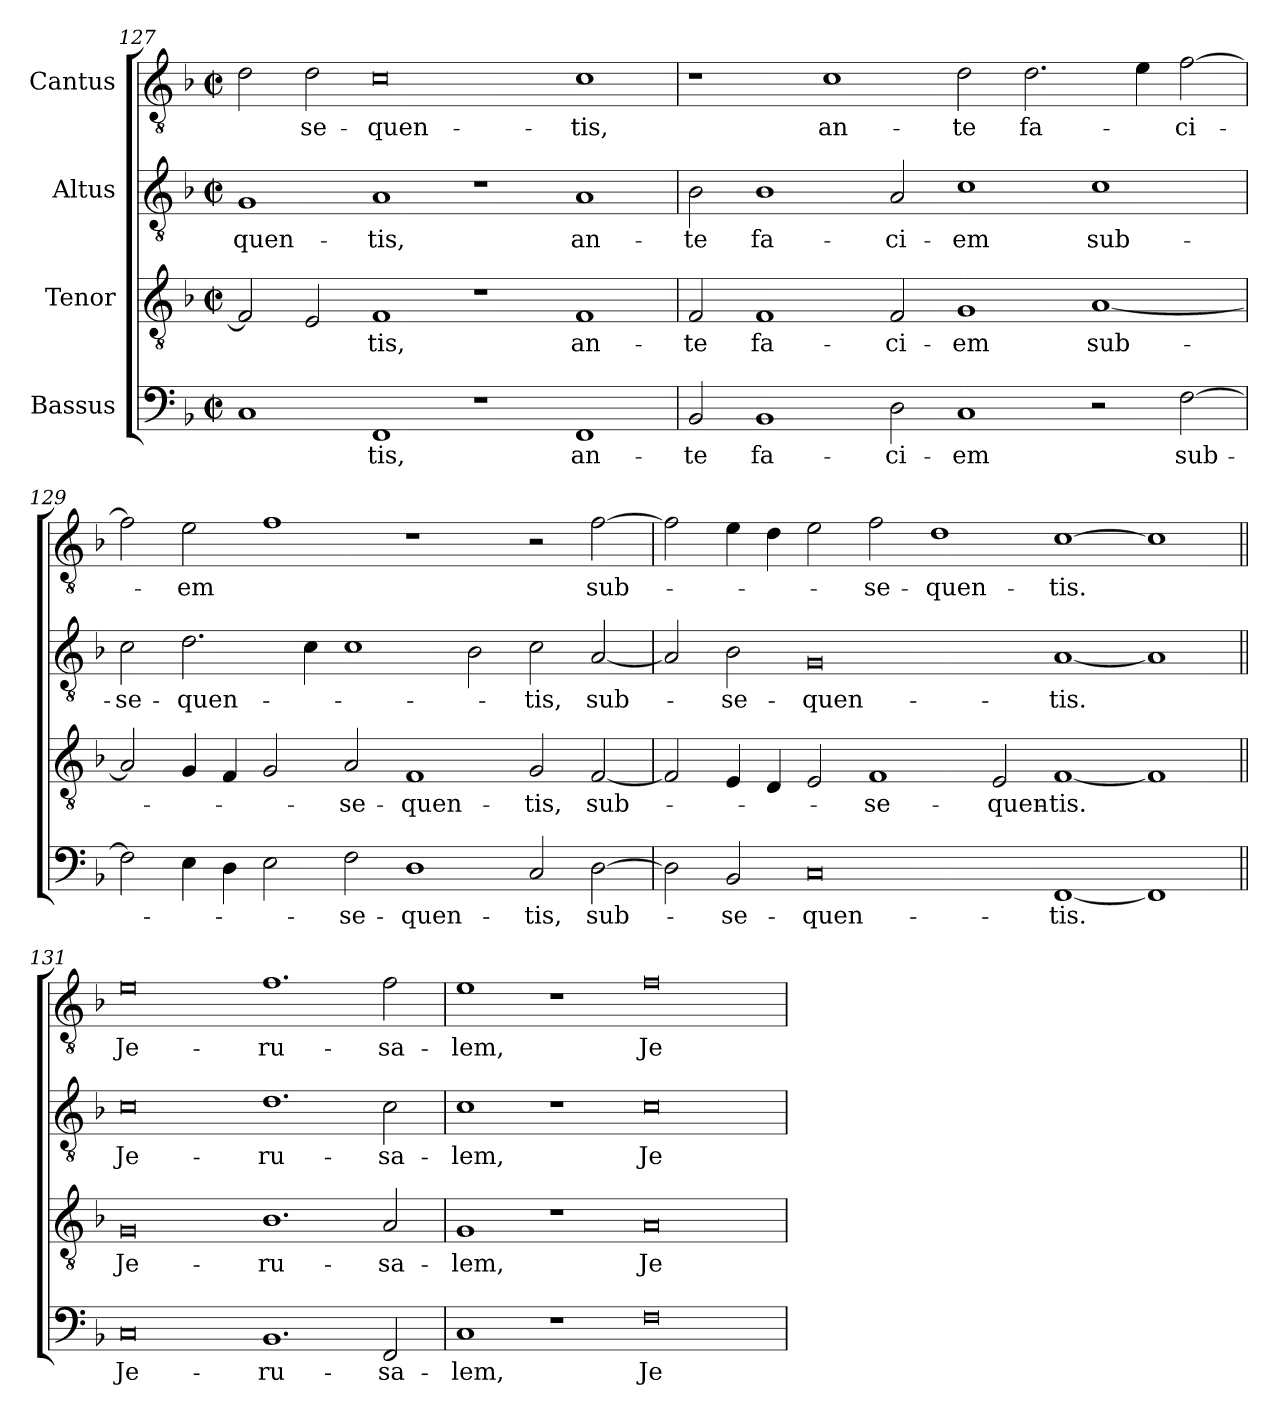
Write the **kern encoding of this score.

**kern	**text	**kern	**text	**kern	**text	**kern	**text
*part4	*part4	*part3	*part3	*part2	*part2	*part1	*part1
*staff4	*staff4	*staff3	*staff3	*staff2	*staff2	*staff1	*staff1
*I"Bassus	*	*I"Tenor	*	*I"Altus	*	*I"Cantus	*
*clefF4	*	*clefGv2	*	*clefGv2	*	*clefGv2	*
*k[b-]	*	*k[b-]	*	*k[b-]	*	*k[b-]	*
*F:	*	*F:	*	*F:	*	*F:	*
*M2/2	*	*M2/2	*	*M2/2	*	*M2/2	*
*met(c|)	*	*met(c|)	*	*met(c|)	*	*met(c|)	*
=127	=127	=127	=127	=127	=127	=127	=127
!	!	!	!	!	!LO:LY:b	!	!
1C	.	2F/]	.	1G	-quen-	2d\	.
!	!	!	!	!	!	!	!LO:LY:b
.	.	2E/	.	.	.	2d\	-se-
!	!LO:LY:b	!	!LO:LY:b	!	!LO:LY:b	!	!LO:LY:b
1FF	-tis,	1F	-tis,	1A	-tis,	0c	-quen-
1r	.	1r	.	1r	.	.	.
!	!LO:LY:b	!	!LO:LY:b	!	!LO:LY:b	!	!LO:LY:b
1FF	an-	1F	an-	1A	an-	1c	-tis,
!!LO:LB:g=z
=128	=128	=128	=128	=128	=128	=128	=128
!	!LO:LY:b	!	!LO:LY:b	!	!LO:LY:b	!	!
2BB-/	-te	2F/	-te	2B-\	-te	1r	.
!	!LO:LY:b	!	!LO:LY:b	!	!LO:LY:b	!	!
1BB-	fa-	1F	fa-	1B-	fa-	.	.
!	!	!	!	!	!	!	!LO:LY:b
.	.	.	.	.	.	1c	an-
!	!LO:LY:b	!	!LO:LY:b	!	!LO:LY:b	!	!
2D\	-ci-	2F/	-ci-	2A/	-ci-	.	.
!	!LO:LY:b	!	!LO:LY:b	!	!LO:LY:b	!	!LO:LY:b
1C	-em	1G	-em	1c	-em	2d\	-te
!	!	!	!	!	!	!	!LO:LY:b
.	.	.	.	.	.	2.d\	fa-
!	!	!	!LO:LY:b	!	!LO:LY:b	!	!
2r	.	[1A	sub-	1c	sub-	.	.
.	.	.	.	.	.	4e\	.
!	!LO:LY:b	!	!	!	!	!	!LO:LY:b
[2F\	sub-	.	.	.	.	[2f\	-ci-
=129	=129	=129	=129	=129	=129	=129	=129
!	!	!	!	!	!LO:LY:b	!	!
2F\]	.	2A/]	.	2c\	-se-	2f\]	.
!	!	!	!	!	!LO:LY:b	!	!LO:LY:b
4E\	.	4G/	.	2.d\	-quen-	2e\	-em
4D\	.	4F/	.	.	.	.	.
2E\	.	2G/	.	.	.	1f	.
.	.	.	.	4c\	.	.	.
!	!LO:LY:b	!	!LO:LY:b	!	!	!	!
2F\	-se-	2A/	-se-	1c	.	.	.
!	!LO:LY:b	!	!LO:LY:b	!	!	!	!
1D	-quen-	1F	-quen-	.	.	1r	.
.	.	.	.	2B-\	.	.	.
!	!LO:LY:b	!	!LO:LY:b	!	!LO:LY:b	!	!
2C/	-tis,	2G/	-tis,	2c\	-tis,	2r	.
!	!LO:LY:b	!	!LO:LY:b	!	!LO:LY:b	!	!LO:LY:b
[2D\	sub-	[2F/	sub-	[2A/	sub-	[2f\	sub-
=130	=130	=130	=130	=130	=130	=130	=130
2D\]	.	2F/]	.	2A/]	.	2f\]	.
!	!LO:LY:b	!	!	!	!LO:LY:b	!	!
2BB-/	-se-	4E/	.	2B-\	-se-	4e\	.
.	.	4D/	.	.	.	4d\	.
!	!LO:LY:b	!	!	!	!LO:LY:b	!	!
0C	-quen-	2E/	.	0G	-quen-	2e\	.
!	!	!	!LO:LY:b	!	!	!	!LO:LY:b
.	.	1F	-se-	.	.	2f\	-se-
!	!	!	!	!	!	!	!LO:LY:b
.	.	.	.	.	.	1d	-quen-
!	!	!	!LO:LY:b	!	!	!	!
.	.	2E/	-quen-	.	.	.	.
!	!LO:LY:b	!	!LO:LY:b	!	!LO:LY:b	!	!LO:LY:b
[1FF	-tis.	[1F	-tis.	[1A	-tis.	[1c	-tis.
1FF]	.	1F]	.	1A]	.	1c]	.
!!LO:PB:g=z
=131||	=131||	=131||	=131||	=131||	=131||	=131||	=131||
!	!LO:LY:b	!	!LO:LY:b	!	!LO:LY:b	!	!LO:LY:b
0C	Je-	0G	Je-	0c	Je-	0e	Je-
!	!LO:LY:b	!	!LO:LY:b	!	!LO:LY:b	!	!LO:LY:b
1.BB-	-ru-	1.B-	-ru-	1.d	-ru-	1.f	-ru-
!	!LO:LY:b	!	!LO:LY:b	!	!LO:LY:b	!	!LO:LY:b
2FF/	-sa-	2A/	-sa-	2c\	-sa-	2f\	-sa-
=132	=132	=132	=132	=132	=132	=132	=132
!	!LO:LY:b	!	!LO:LY:b	!	!LO:LY:b	!	!LO:LY:b
1C	-lem,	1G	-lem,	1c	-lem,	1e	-lem,
1r	.	1r	.	1r	.	1r	.
!	!LO:LY:b	!	!LO:LY:b	!	!LO:LY:b	!	!LO:LY:b
0F	Je-	0A	Je-	0c	Je-	0f	Je-
=	=	=	=	=	=	=	=
*-	*-	*-	*-	*-	*-	*-	*-
